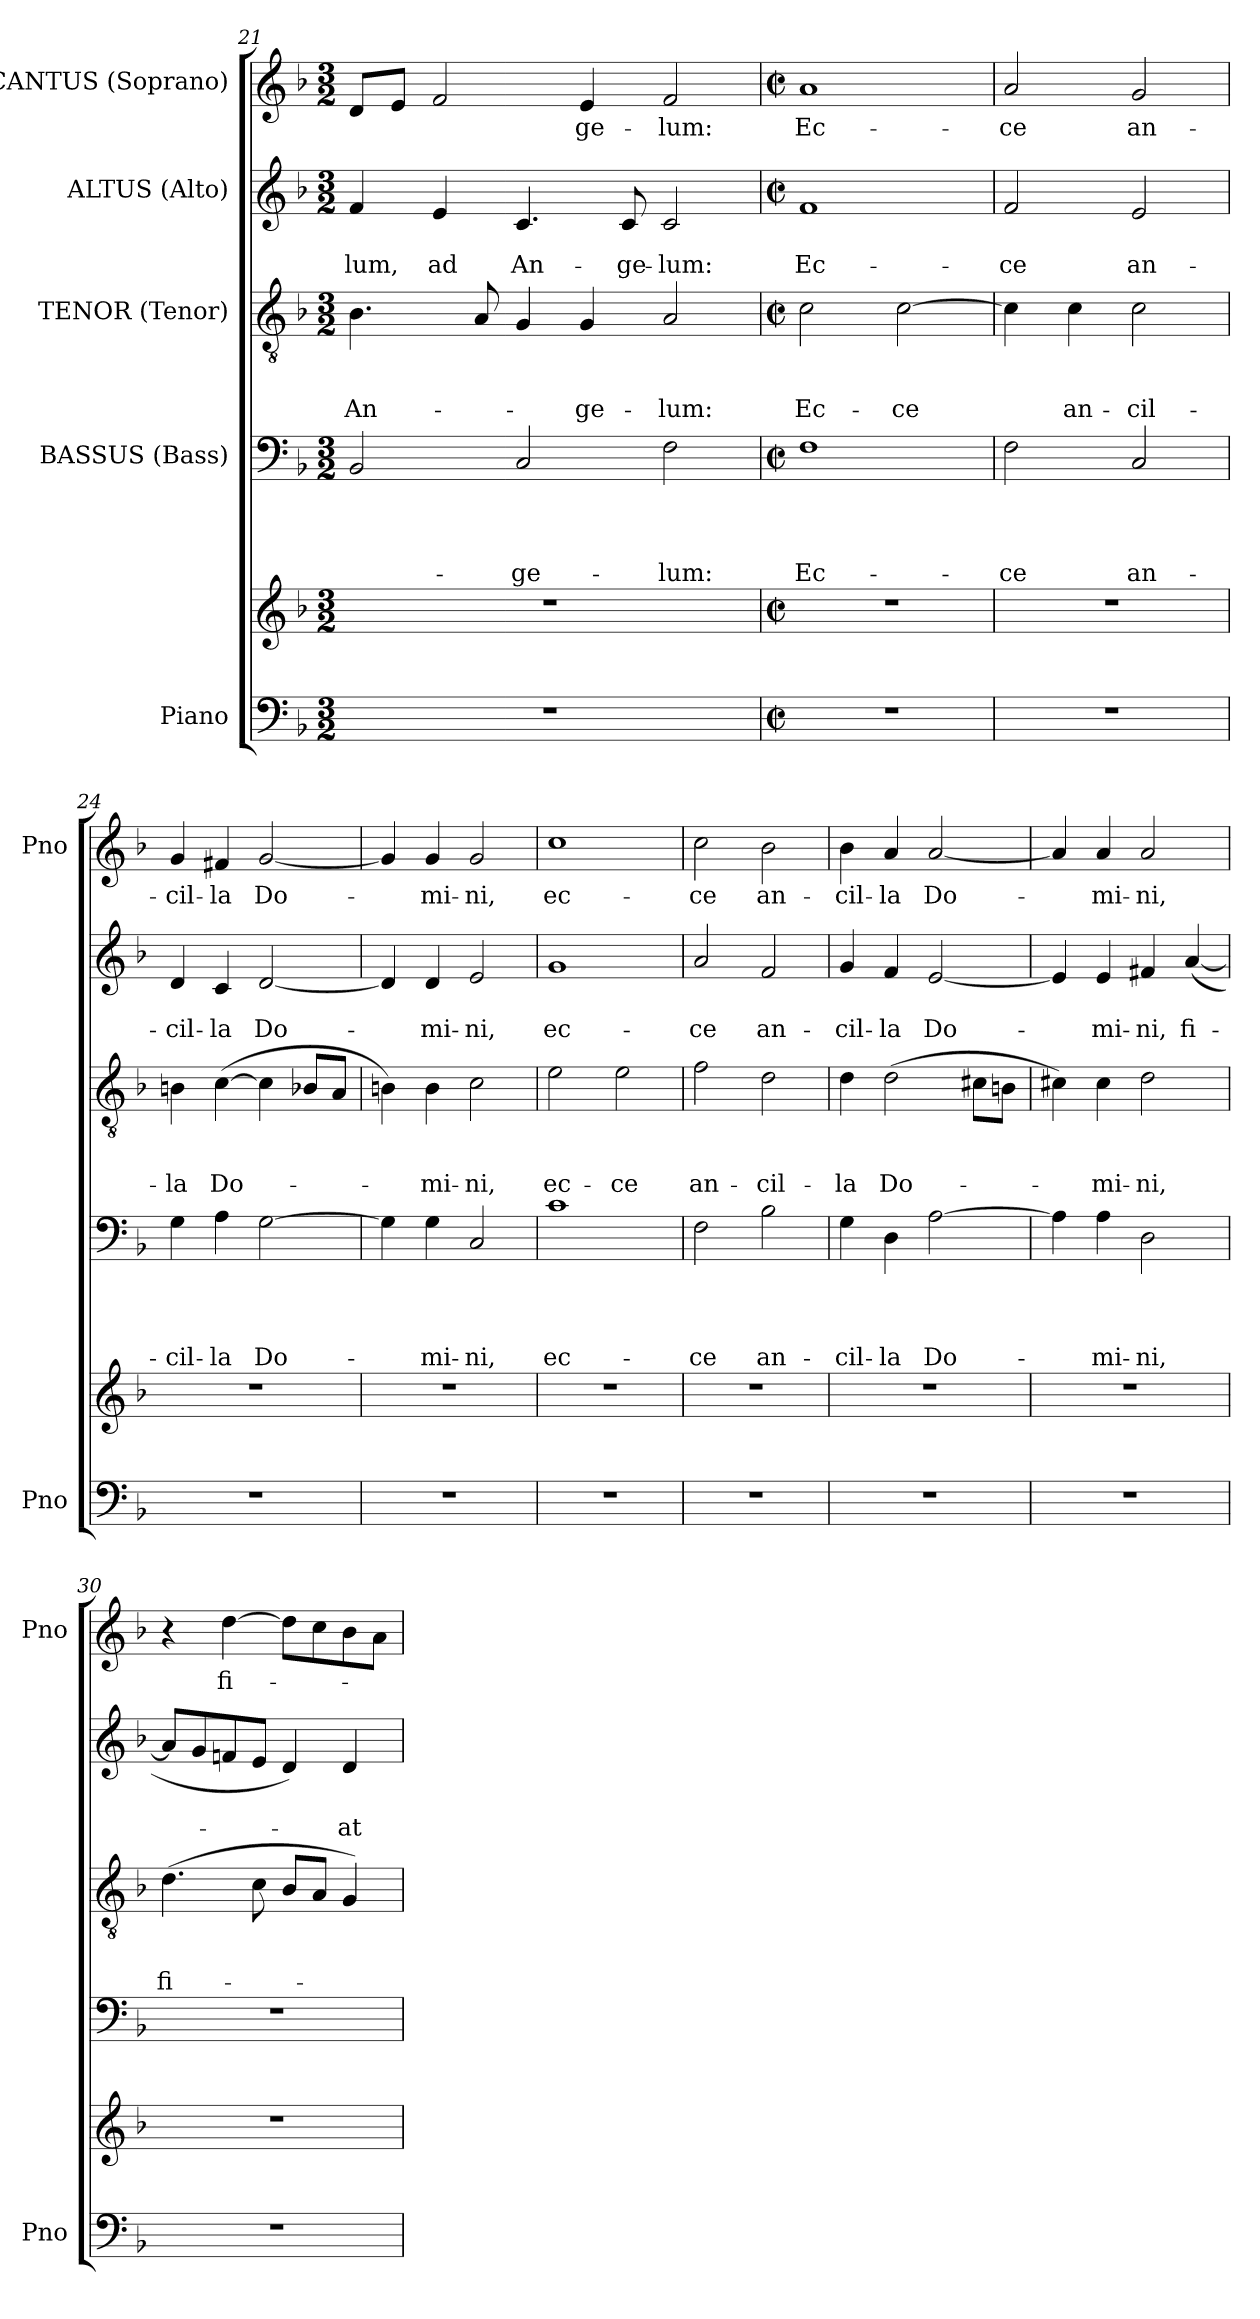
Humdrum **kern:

**kern	**kern	**kern	**text	**text	**text	**text	**kern	**text	**text	**text	**kern	**text	**text	**kern	**text
*part5	*part5	*part4	*part4	*part4	*part4	*part4	*part3	*part3	*part3	*part3	*part2	*part2	*part2	*part1	*part1
*staff6	*staff5	*staff4	*staff4	*staff4	*staff4	*staff4	*staff3	*staff3	*staff3	*staff3	*staff2	*staff2	*staff2	*staff1	*staff1
*I"Piano	*	*I"BASSUS (Bass)	*	*	*	*	*I"TENOR (Tenor)	*	*	*	*I"ALTUS (Alto)	*	*	*I"CANTUS (Soprano)	*
*I'Pno	*	*	*	*	*	*	*	*	*	*	*	*	*	*I'Pno	*
!!LO:LB:g=z
*clefF4	*clefG2	*clefF4	*	*	*	*	*clefGv2	*	*	*	*clefG2	*	*	*clefG2	*
*k[b-]	*k[b-]	*k[b-]	*	*	*	*	*k[b-]	*	*	*	*k[b-]	*	*	*k[b-]	*
*F:	*F:	*F:	*	*	*	*	*F:	*	*	*	*F:	*	*	*F:	*
*M3/2	*M3/2	*M3/2	*	*	*	*	*M3/2	*	*	*	*M3/2	*	*	*M3/2	*
=21	=21	=21	=21	=21	=21	=21	=21	=21	=21	=21	=21	=21	=21	=21	=21
1.r	1.r	2BB-/	.	.	.	-­-	4.B-\	.	.	An-	4f/	.	-­lum,	8d/L	.
.	.	.	.	.	.	.	.	.	.	.	.	.	.	8e/J	.
.	.	.	.	.	.	.	.	.	.	.	4e/	.	ad	2f/	.
.	.	.	.	.	.	.	8A/	.	.	.	.	.	.	.	.
.	.	2C/	.	.	.	-ge-	4G/	.	.	.	4.c/	.	An-	.	.
.	.	.	.	.	.	.	4G/	.	.	-ge-	.	.	.	4e/	-ge-
.	.	.	.	.	.	.	.	.	.	.	8c/	.	-ge-	.	.
.	.	2F\	.	.	.	-lum:	2A/	.	.	-lum:	2c/	.	-lum:	2f/	-lum:
=22	=22	=22	=22	=22	=22	=22	=22	=22	=22	=22	=22	=22	=22	=22	=22
*M2/2	*M2/2	*M2/2	*	*	*	*	*M2/2	*	*	*	*M2/2	*	*	*M2/2	*
*met(c|)	*met(c|)	*met(c|)	*	*	*	*	*met(c|)	*	*	*	*met(c|)	*	*	*met(c|)	*
1r	1r	1F	.	.	.	Ec-	2c\	.	.	Ec-	1f	.	Ec-	1a	Ec-
.	.	.	.	.	.	.	[2c\	.	.	-ce	.	.	.	.	.
=23	=23	=23	=23	=23	=23	=23	=23	=23	=23	=23	=23	=23	=23	=23	=23
1r	1r	2F\	.	.	.	-ce	4c\]	.	.	.	2f/	.	-ce	2a/	-ce
.	.	.	.	.	.	.	4c\	.	.	an-	.	.	.	.	.
.	.	2C/	.	.	.	an-	2c\	.	.	-cil-	2e/	.	an-	2g/	an-
=24	=24	=24	=24	=24	=24	=24	=24	=24	=24	=24	=24	=24	=24	=24	=24
1r	1r	4G\	.	.	.	-cil-	4Bn\	.	.	-la	4d/	.	-cil-	4g/	-cil-
.	.	4A\	.	.	.	-la	([4c\	.	.	Do-	4c/	.	-la	4f#X/	-la
.	.	[2G\	.	.	.	Do-	4c\]	.	.	.	[2d/	.	Do-	[2g/	Do-
.	.	.	.	.	.	.	8B-X/L	.	.	.	.	.	.	.	.
.	.	.	.	.	.	.	8A/J	.	.	.	.	.	.	.	.
=25	=25	=25	=25	=25	=25	=25	=25	=25	=25	=25	=25	=25	=25	=25	=25
1r	1r	4G\]	.	.	.	.	4Bn\)	.	.	.	4d/]	.	.	4g/]	.
.	.	4G\	.	.	.	-mi-	4B\	.	.	-mi-	4d/	.	-mi-	4g/	-mi-
.	.	2C/	.	.	.	-ni,	2c\	.	.	-ni,	2e/	.	-ni,	2g/	-ni,
=26	=26	=26	=26	=26	=26	=26	=26	=26	=26	=26	=26	=26	=26	=26	=26
1r	1r	1c	.	.	.	ec-	2e\	.	.	ec-	1g	.	ec-	1cc	ec-
.	.	.	.	.	.	.	2e\	.	.	-ce	.	.	.	.	.
!!LO:LB:g=z
=27	=27	=27	=27	=27	=27	=27	=27	=27	=27	=27	=27	=27	=27	=27	=27
1r	1r	2F\	.	.	.	-­ce	2f\	.	.	an-	2a/	.	-­ce	2cc\	-­ce
.	.	2B-\	.	.	.	an-	2d\	.	.	-cil-	2f/	.	an-	2b-\	an-
=28	=28	=28	=28	=28	=28	=28	=28	=28	=28	=28	=28	=28	=28	=28	=28
1r	1r	4G\	.	.	.	-cil-	4d\	.	.	-la	4g/	.	-cil-	4b-\	-cil-
.	.	4D\	.	.	.	-la	(2d\	.	.	Do-	4f/	.	-la	4a/	-la
.	.	[2A\	.	.	.	Do-	.	.	.	.	[2e/	.	Do-	[2a/	Do-
.	.	.	.	.	.	.	8c#X\L	.	.	.	.	.	.	.	.
.	.	.	.	.	.	.	8B\J	.	.	.	.	.	.	.	.
=29	=29	=29	=29	=29	=29	=29	=29	=29	=29	=29	=29	=29	=29	=29	=29
1r	1r	4A\]	.	.	.	.	4c#\)	.	.	.	4e/]	.	.	4a/]	.
.	.	4A\	.	.	.	-mi-	4c#\	.	.	-mi-	4e/	.	-mi-	4a/	-mi-
.	.	2D\	.	.	.	-ni,	2d\	.	.	-ni,	4f#X/	.	-ni,	2a/	-ni,
.	.	.	.	.	.	.	.	.	.	.	([4a/	.	fi-	.	.
=30	=30	=30	=30	=30	=30	=30	=30	=30	=30	=30	=30	=30	=30	=30	=30
1r	1r	1r	.	.	.	.	(4.d\	.	.	fi-	8a/L]	.	.	4r	.
.	.	.	.	.	.	.	.	.	.	.	8g/	.	.	.	.
.	.	.	.	.	.	.	.	.	.	.	8fn/	.	.	[4dd\	fi-
.	.	.	.	.	.	.	8c\	.	.	.	8e/J	.	.	.	.
.	.	.	.	.	.	.	8B-/L	.	.	.	4d/)	.	.	8dd\L]	.
.	.	.	.	.	.	.	8A/J	.	.	.	.	.	.	8cc\	.
.	.	.	.	.	.	.	4G/)	.	.	.	4d/	.	-at	8b-\	.
.	.	.	.	.	.	.	.	.	.	.	.	.	.	8a\J	.
=	=	=	=	=	=	=	=	=	=	=	=	=	=	=	=
*-	*-	*-	*-	*-	*-	*-	*-	*-	*-	*-	*-	*-	*-	*-	*-
